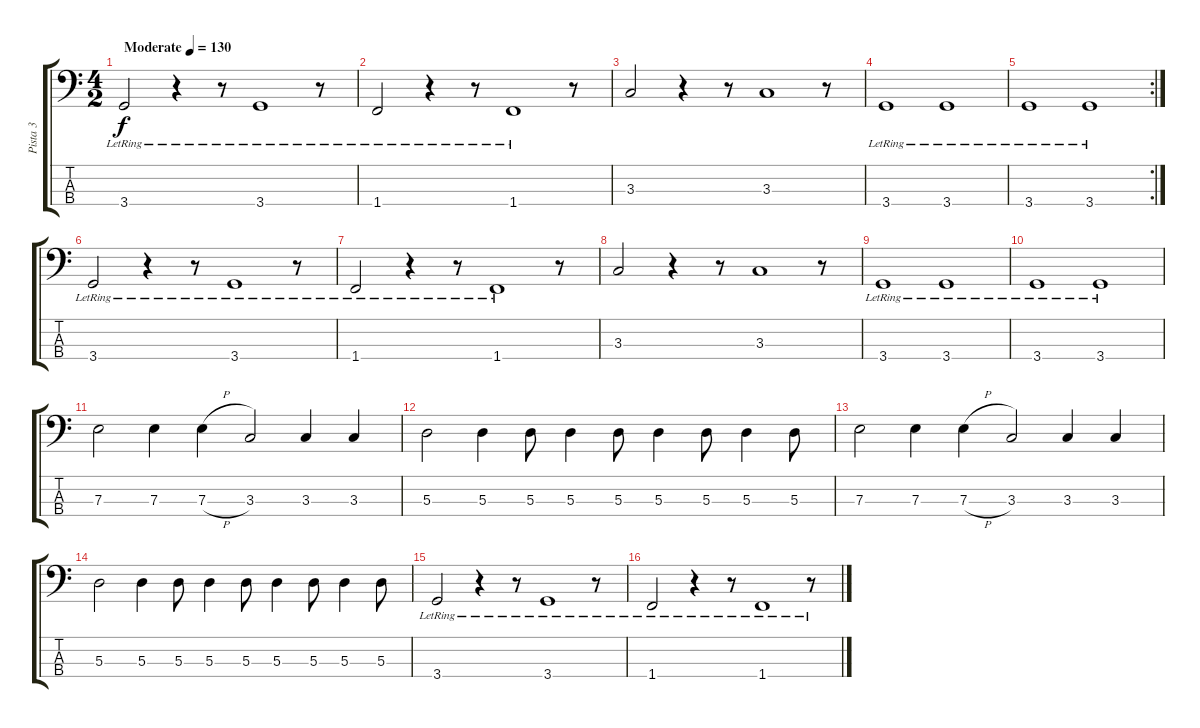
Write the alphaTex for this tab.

\track ("Pista 3" "Pista 3") {instrument electricbassfinger}
\staff {score tabs}
\tuning (G2 D2 A1 E1) {hide}
\ts (4 2)
\tempo (130 "Moderate")
\clef f4
\ks c
3.4{lr}.2{dy f instrument electricbassfinger} r.4 r.8 3.4{lr}.1 r.8 |
1.4{lr}.2 r.4 r.8 1.4{lr}.1 r.8 |
3.3.2 r.4 r.8 3.3.1 r.8 |
3.4{lr}.1 3.4{lr}.1 |
\rc 2
3.4{lr}.1 3.4{lr}.1 |
3.4{lr}.2 r.4 r.8 3.4{lr}.1 r.8 |
1.4{lr}.2 r.4 r.8 1.4{lr}.1 r.8 |
3.3.2 r.4 r.8 3.3.1 r.8 |
3.4{lr}.1 3.4{lr}.1 |
3.4{lr}.1 3.4{lr}.1 |
7.3.2 7.3.4 7.3{h}.4 3.3.2 3.3.4 3.3.4 |
5.3.2 5.3.4 5.3.8 5.3.4 5.3.8 5.3.4 5.3.8 5.3.4 5.3.8 |
7.3.2 7.3.4 7.3{h}.4 3.3.2 3.3.4 3.3.4 |
5.3.2 5.3.4 5.3.8 5.3.4 5.3.8 5.3.4 5.3.8 5.3.4 5.3.8 |
3.4{lr}.2 r.4 r.8 3.4{lr}.1 r.8 |
1.4{lr}.2 r.4 r.8 1.4{lr}.1 r.8
